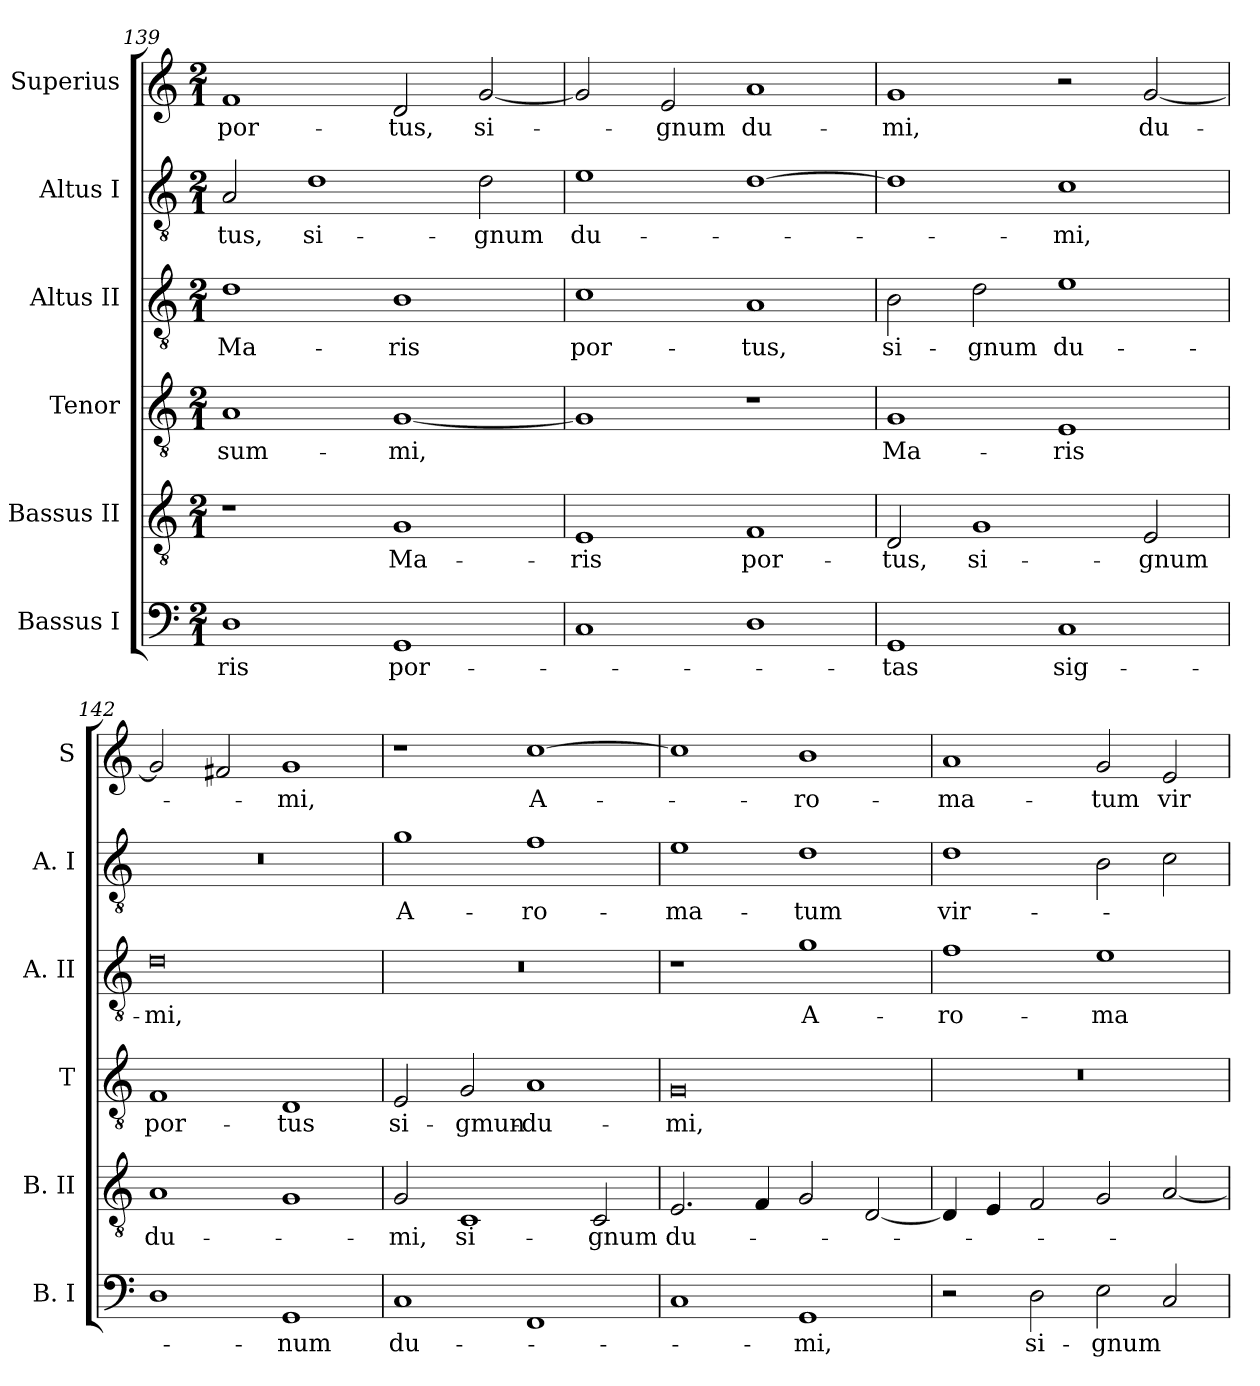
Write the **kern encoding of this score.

**kern	**text	**kern	**text	**kern	**text	**kern	**text	**kern	**text	**kern	**text
*part6	*part6	*part5	*part5	*part4	*part4	*part3	*part3	*part2	*part2	*part1	*part1
*staff6	*staff6	*staff5	*staff5	*staff4	*staff4	*staff3	*staff3	*staff2	*staff2	*staff1	*staff1
*I"Bassus I	*	*I"Bassus II	*	*I"Tenor	*	*I"Altus II	*	*I"Altus I	*	*I"Superius	*
*I'B. I	*	*I'B. II	*	*I'T	*	*I'A. II	*	*I'A. I	*	*I'S	*
*clefF4	*	*clefGv2	*	*clefGv2	*	*clefGv2	*	*clefGv2	*	*clefG2	*
*k[]	*	*k[]	*	*k[]	*	*k[]	*	*k[]	*	*k[]	*
*C:	*	*C:	*	*C:	*	*C:	*	*C:	*	*C:	*
*M2/1	*	*M2/1	*	*M2/1	*	*M2/1	*	*M2/1	*	*M2/1	*
=139	=139	=139	=139	=139	=139	=139	=139	=139	=139	=139	=139
1D	-ris	1r	.	1A	sum-	1d	Ma-	2A	-tus,	1f	por-
.	.	.	.	.	.	.	.	1d	si-	.	.
1GG	por-	1G	Ma-	[1G	-mi,	1B	-ris	.	.	2d	-tus,
.	.	.	.	.	.	.	.	2d	-gnum	[2g	si-
=140	=140	=140	=140	=140	=140	=140	=140	=140	=140	=140	=140
1C	.	1E	-ris	1G]	.	1c	por-	1e	du-	2g]	.
.	.	.	.	.	.	.	.	.	.	2e	-gnum
1D	.	1F	por-	1r	.	1A	-tus,	[1d	.	1a	du-
=141	=141	=141	=141	=141	=141	=141	=141	=141	=141	=141	=141
1GG	-tas	2D	-tus,	1G	Ma-	2B	si-	1d]	.	1g	-mi,
.	.	1G	si-	.	.	2d	-gnum	.	.	.	.
1C	sig-	.	.	1E	-ris	1e	du-	1c	-mi,	2r	.
.	.	2E	-gnum	.	.	.	.	.	.	[2g	du-
=142	=142	=142	=142	=142	=142	=142	=142	=142	=142	=142	=142
1D	.	1A	du-	1F	por-	0d	-mi,	0r	.	2g]	.
.	.	.	.	.	.	.	.	.	.	2f#X	.
1GG	-num	1G	.	1D	-tus	.	.	.	.	1g	-mi,
=143	=143	=143	=143	=143	=143	=143	=143	=143	=143	=143	=143
1C	du-	2G	-mi,	2E	si-	0r	.	1g	A-	1r	.
.	.	1C	si-	2G	-gmun-	.	.	.	.	.	.
1FF	.	.	.	1A	-du-	.	.	1f	-ro-	[1cc	A-
.	.	2C	-gnum	.	.	.	.	.	.	.	.
=144	=144	=144	=144	=144	=144	=144	=144	=144	=144	=144	=144
1C	.	2.E	du-	0G	-mi,	1r	.	1e	-ma-	1cc]	.
.	.	4F	.	.	.	.	.	.	.	.	.
1GG	-mi,	2G	.	.	.	1g	A-	1d	-tum	1b	-ro-
.	.	[2D	.	.	.	.	.	.	.	.	.
=145	=145	=145	=145	=145	=145	=145	=145	=145	=145	=145	=145
2r	.	4D]	.	0r	.	1f	-ro-	1d	vir-	1a	-ma-
.	.	4E	.	.	.	.	.	.	.	.	.
2D	si-	2F	.	.	.	.	.	.	.	.	.
2E	-gnum	2G	.	.	.	1e	-ma-	2B	.	2g	-tum
2C	.	[2A	.	.	.	.	.	2c	.	2e	vir-
=	=	=	=	=	=	=	=	=	=	=	=
*-	*-	*-	*-	*-	*-	*-	*-	*-	*-	*-	*-
